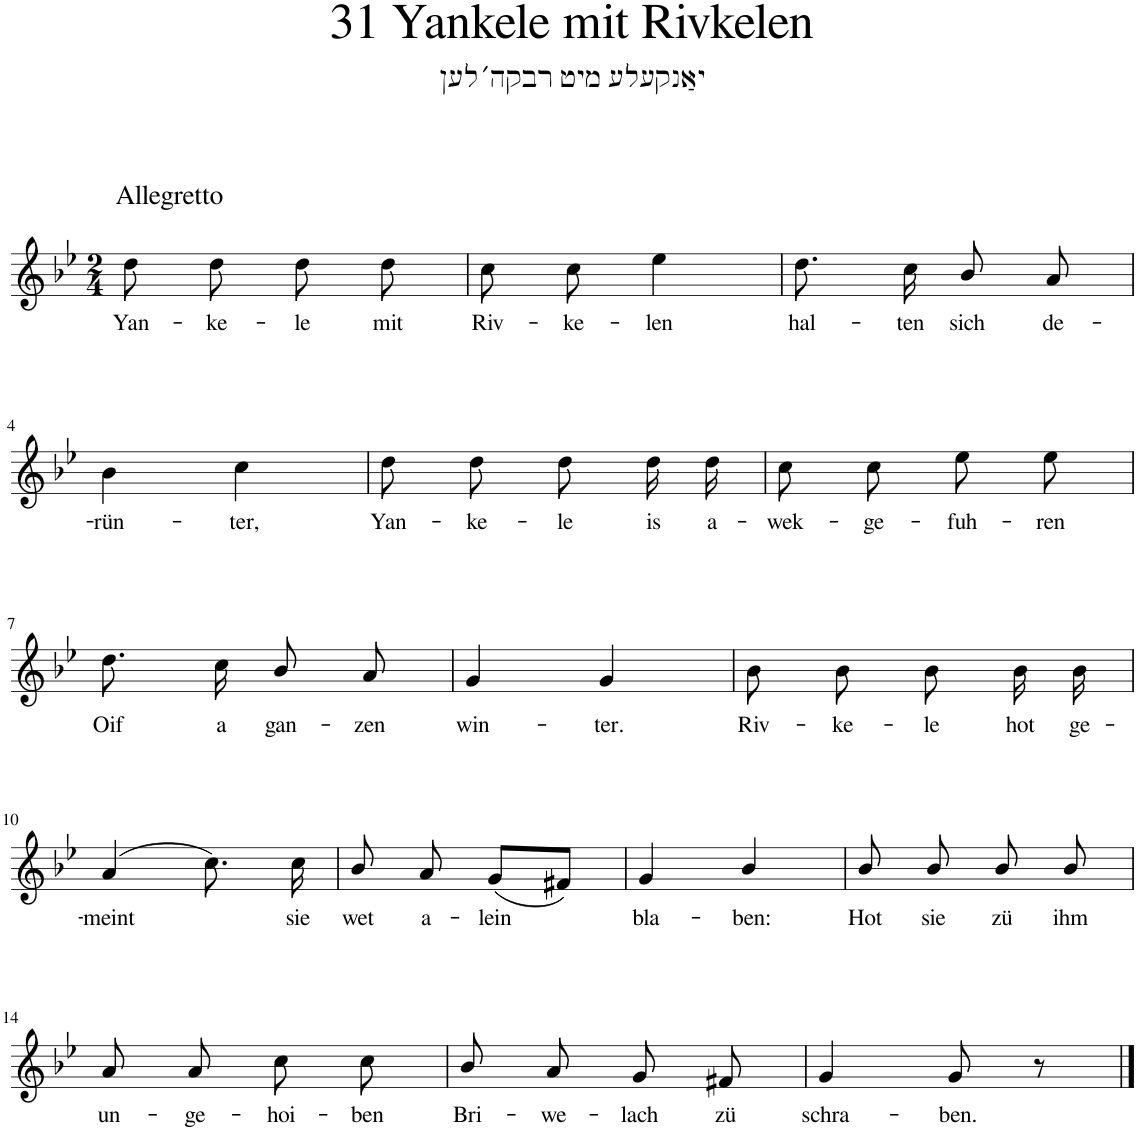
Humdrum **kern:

**kern	**text
*part1	*part1
*staff1	*staff1
*I"Piano	*
*I'Pno.	*
*clefG2	*
*k[b-e-]	*
*M2/4	*
=1	=1
!LO:TX:a:t=Allegretto	!
!	!LO:LY:b
8dd\	Yan-
!	!LO:LY:b
8dd\	-ke-
!	!LO:LY:b
8dd\	-le
!	!LO:LY:b
8dd\	mit
=2	=2
!	!LO:LY:b
8cc\	Riv-
!	!LO:LY:b
8cc\	-ke-
!	!LO:LY:b
4ee-\	-len
=3	=3
!	!LO:LY:b
8.dd\	hal-
!	!LO:LY:b
16cc\	-ten
!	!LO:LY:b
8b-/	sich
!	!LO:LY:b
8a/	de-
!!LO:LB:g=z
=4	=4
!	!LO:LY:b
4b-\	-rün-
!	!LO:LY:b
4cc\	-ter,
=5	=5
!	!LO:LY:b
8dd\	Yan-
!	!LO:LY:b
8dd\	-ke-
!	!LO:LY:b
8dd\	-le
!	!LO:LY:b
16dd\	is
!	!LO:LY:b
16dd\	a-
=6	=6
!	!LO:LY:b
8cc\	-wek-
!	!LO:LY:b
8cc\	-ge-
!	!LO:LY:b
8ee-\	-fuh-
!	!LO:LY:b
8ee-\	-ren
!!LO:LB:g=z
=7	=7
!	!LO:LY:b
8.dd\	Oif
!	!LO:LY:b
16cc\	a
!	!LO:LY:b
8b-/	gan-
!	!LO:LY:b
8a/	-zen
=8	=8
!	!LO:LY:b
4g/	win-
!	!LO:LY:b
4g/	-ter.
=9	=9
!	!LO:LY:b
8b-\	Riv-
!	!LO:LY:b
8b-\	-ke-
!	!LO:LY:b
8b-\	-le
!	!LO:LY:b
16b-\	hot
!	!LO:LY:b
16b-\	ge-
!!LO:LB:g=z
=10	=10
!	!LO:LY:b
(4a/	-meint
8.cc\)	.
!	!LO:LY:b
16cc\	sie
=11	=11
!	!LO:LY:b
8b-/	wet
!	!LO:LY:b
8a/	a-
!	!LO:LY:b
(8g/L	-lein
8f#X/J)	.
=12	=12
!	!LO:LY:b
4g/	bla-
!	!LO:LY:b
4b-/	-ben:
=13	=13
!	!LO:LY:b
8b-/	Hot
!	!LO:LY:b
8b-/	sie
!	!LO:LY:b
8b-/	zü
!	!LO:LY:b
8b-/	ihm
!!LO:LB:g=z
=14	=14
!	!LO:LY:b
8a/	un-
!	!LO:LY:b
8a/	-ge-
!	!LO:LY:b
8cc\	-hoi-
!	!LO:LY:b
8cc\	-ben
=15	=15
!	!LO:LY:b
8b-/	Bri-
!	!LO:LY:b
8a/	-we-
!	!LO:LY:b
8g/	-lach
!	!LO:LY:b
8f#X/	zü
=16	=16
!	!LO:LY:b
4g/	schra-
!	!LO:LY:b
8g/	-ben.
8r	.
==	==
*-	*-
